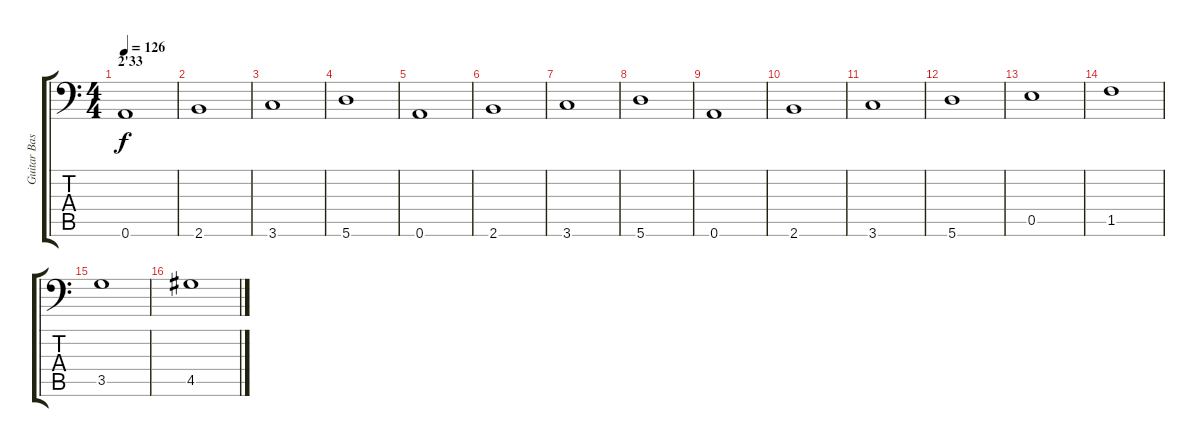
\track ("Guitar Bass" "Guitar Bas") {instrument electricbassfinger}
\staff {score tabs}
\tuning (B3 Gb3 D3 A2 E2 A1) {hide}
\ts (4 4)
\section ("" "2'33")
\tempo 126
\clef f4
\ks c
0.6.1{dy f} |
2.6.1 |
3.6.1 |
5.6.1 |
0.6.1 |
2.6.1 |
3.6.1 |
5.6.1 |
0.6.1 |
2.6.1 |
3.6.1 |
5.6.1 |
0.5.1 |
1.5.1 |
3.5.1 |
4.5.1
